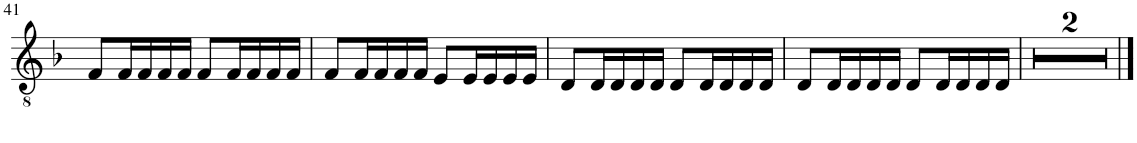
**kern
*part1
*staff1
*I"Orff Bass Xylophone
!!LO:PB:g=z
*clefGv2
*k[b-]
*M6/8
=41
8F/L
16F/L
16F/
16F/
16F/JJ
8F/L
16F/L
16F/
16F/
16F/JJ
=42
8F/L
16F/L
16F/
16F/
16F/JJ
8E/L
16E/L
16E/
16E/
16E/JJ
=43
8D/L
16D/L
16D/
16D/
16D/JJ
8D/L
16D/L
16D/
16D/
16D/JJ
=44
8D/L
16D/L
16D/
16D/
16D/JJ
8D/L
16D/L
16D/
16D/
16D/JJ
=45
2.r
=
*-
